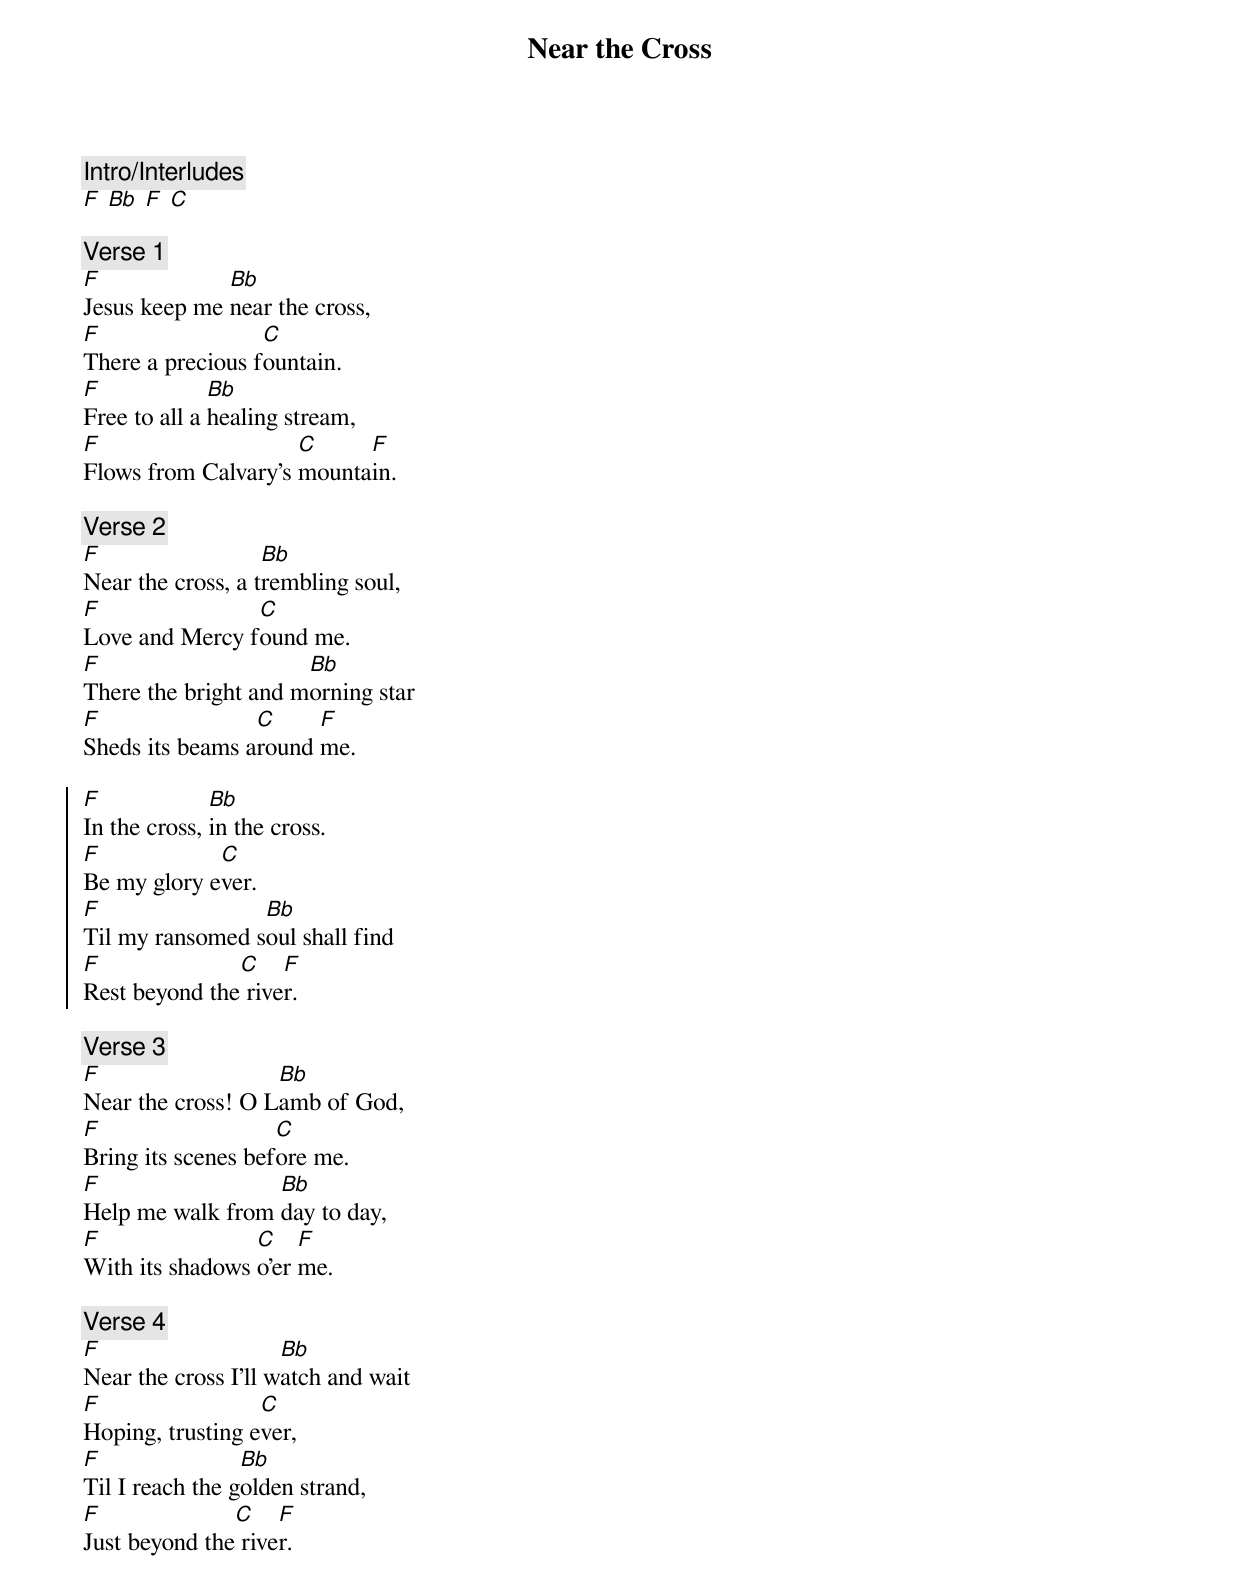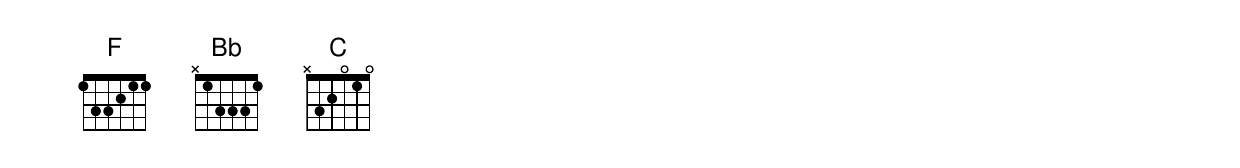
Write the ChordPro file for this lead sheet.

{title:Near the Cross}
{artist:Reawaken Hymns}
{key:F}
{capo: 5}

{comment:Intro/Interludes}
[F] [Bb] [F] [C]

{comment:Verse 1}
[F]Jesus keep me [Bb]near the cross,
[F]There a precious f[C]ountain.
[F]Free to all a [Bb]healing stream,
[F]Flows from Calvary's [C]mounta[F]in.

{comment:Verse 2}
[F]Near the cross, a t[Bb]rembling soul,
[F]Love and Mercy f[C]ound me.
[F]There the bright and m[Bb]orning star
[F]Sheds its beams a[C]round [F]me.

{start_of_chorus}
[F]In the cross, [Bb]in the cross.
[F]Be my glory e[C]ver.
[F]Til my ransomed s[Bb]oul shall find
[F]Rest beyond the[C] rive[F]r.
{end_of_chorus}

{comment:Verse 3}
[F]Near the cross! O L[Bb]amb of God,
[F]Bring its scenes bef[C]ore me.
[F]Help me walk from [Bb]day to day,
[F]With its shadows [C]o’er [F]me.

{comment:Verse 4}
[F]Near the cross I’ll w[Bb]atch and wait
[F]Hoping, trusting e[C]ver,
[F]Til I reach the g[Bb]olden strand,
[F]Just beyond the[C] rive[F]r.
